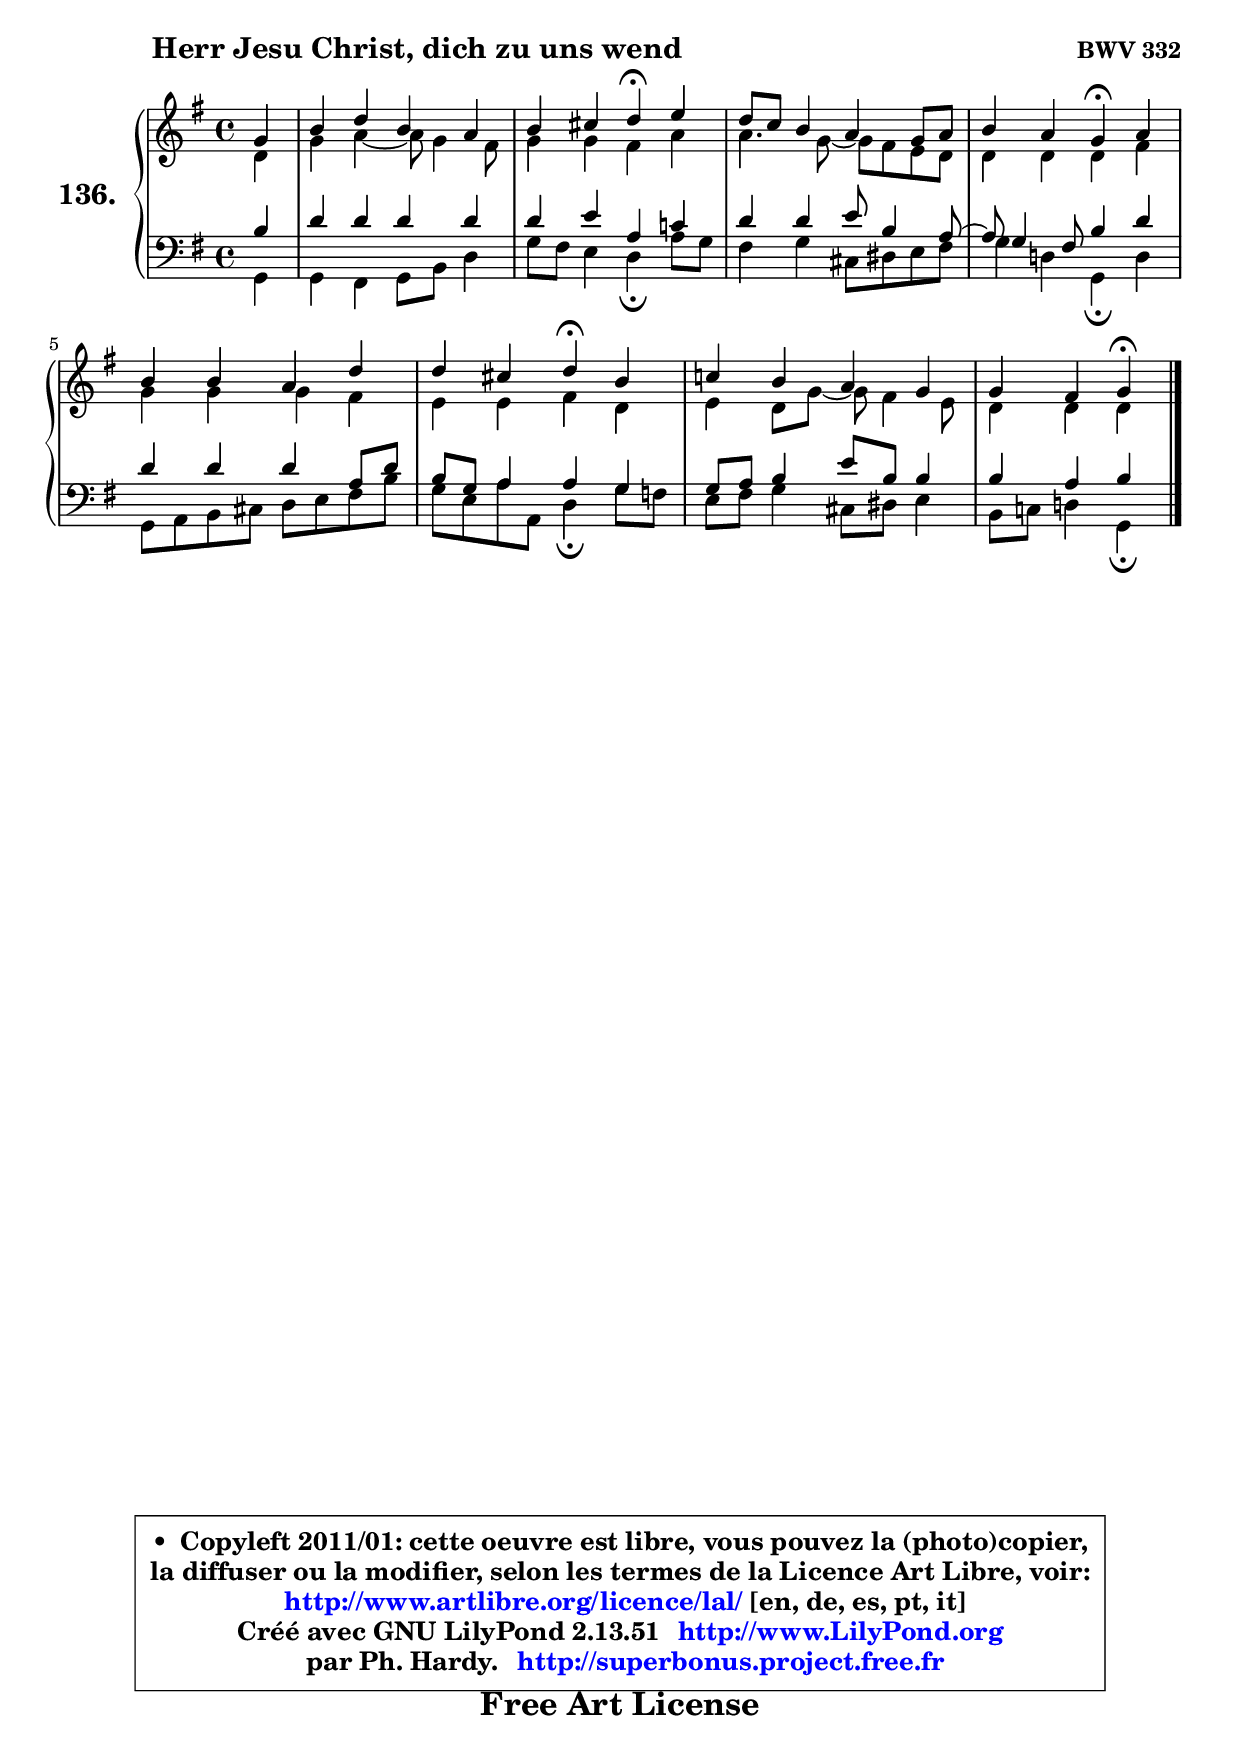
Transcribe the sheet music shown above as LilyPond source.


\version "2.13.51"

    \paper {
%	system-system-spacing #'padding = #0.1
%	score-system-spacing #'padding = #0.1
%	ragged-bottom = ##f
%	ragged-last-bottom = ##f
	}

    \header {
      opus = \markup { \bold "BWV 332" }
      piece = \markup { \hspace #9 \fontsize #2 \bold "Herr Jesu Christ, dich zu uns wend" }
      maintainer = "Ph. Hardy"
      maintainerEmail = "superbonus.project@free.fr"
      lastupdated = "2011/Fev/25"
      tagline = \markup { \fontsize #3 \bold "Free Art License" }
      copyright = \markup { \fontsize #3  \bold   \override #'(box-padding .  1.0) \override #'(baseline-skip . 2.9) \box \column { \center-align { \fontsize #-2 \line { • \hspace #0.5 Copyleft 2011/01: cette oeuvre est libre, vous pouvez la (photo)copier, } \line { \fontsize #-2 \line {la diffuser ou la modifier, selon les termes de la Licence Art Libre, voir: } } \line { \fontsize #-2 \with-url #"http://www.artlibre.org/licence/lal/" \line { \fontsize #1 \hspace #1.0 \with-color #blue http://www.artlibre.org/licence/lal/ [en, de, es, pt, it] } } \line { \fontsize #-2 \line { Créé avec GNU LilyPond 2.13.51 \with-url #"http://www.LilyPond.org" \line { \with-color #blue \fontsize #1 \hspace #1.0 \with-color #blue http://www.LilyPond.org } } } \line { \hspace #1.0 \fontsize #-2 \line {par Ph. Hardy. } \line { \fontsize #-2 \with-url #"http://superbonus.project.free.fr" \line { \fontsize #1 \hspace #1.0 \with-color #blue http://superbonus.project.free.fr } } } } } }

	  }

  guidemidi = {
        r4 |
        R1 |
        r2 \tempo 4 = 30 r4 \tempo 4 = 78 r4 |
        R1 |
        r2 \tempo 4 = 30 r4 \tempo 4 = 78 r4 |
        R1 |
        r2 \tempo 4 = 30 r4 \tempo 4 = 78 r4 |
        R1 |
        r2 \tempo 4 = 30 r4 
	}

  upper = {
	\time 4/4
	\key g \major
	\clef treble
	\partial 4
	\voiceOne
	<< { 
	% SOPRANO
	\set Voice.midiInstrument = "acoustic grand"
	\relative c'' {
        g4 |
        b4 d b a |
        b4 cis d\fermata e4 |
        d8 c b4 a g8 a |
        b4 a g\fermata a4 |
        b4 b a d |
        d4 cis d\fermata b4 |
        c!4 b a g |
        g4 fis g\fermata
        \bar "|."
	} % fin de relative
	}

	\context Voice="1" { \voiceTwo 
	% ALTO
	\set Voice.midiInstrument = "acoustic grand"
	\relative c' {
        d4 |
        g4 a4 ~ a8 g4 fis8 |
        g4 g fis a |
        a4. g8 ~ g fis e d |
        d4 d d fis |
        g4 g g fis |
        e4 e fis d |
        e4 d8 g ~ g fis4 e8 |
        d4 d d4
        \bar "|."
	} % fin de relative
	\oneVoice
	} >>
	}

    lower = {
	\time 4/4
	\key g \major
	\clef bass
	\partial 4
	\voiceOne
	<< { 
	% TENOR
	\set Voice.midiInstrument = "acoustic grand"
	\relative c' {
        b4 |
        d4 d d d |
        d4 e a, c! |
        d4 d e8 b4 a8 ~ |
	a8 g4 fis8 b4 d |
        d4 d d a8 d |
        b8 g a4 a g |
        g8 a b4 e8 b b4 |
        b4 a b
        \bar "|."
	} % fin de relative
	}
	\context Voice="1" { \voiceTwo 
	% BASS
	\set Voice.midiInstrument = "acoustic grand"
	\relative c {
        g4 |
        g4 fis g8 b d4 |
        g8 fis e4 d\fermata a'8 g |
        fis4 g cis,8 dis e fis |
        g4 d! g,\fermata d'4 |
        g,8 a b cis d e fis b |
        g8 e a a, d4\fermata g8 f |
        e8 fis g4 cis,8 dis e4 |
        b8 c! d!4 g,\fermata
        \bar "|."
	} % fin de relative
	\oneVoice
	} >>
	}


    \score { 

	\new PianoStaff <<
	\set PianoStaff.instrumentName = \markup { \bold \huge "136." }
	\new Staff = "upper" \upper
	\new Staff = "lower" \lower
	>>

    \layout {
%	ragged-last = ##f
	   }

         } % fin de score

  \score {
    \unfoldRepeats { << \guidemidi \upper \lower >> }
    \midi {
    \context {
     \Staff
      \remove "Staff_performer"
               }

     \context {
      \Voice
       \consists "Staff_performer"
                }

     \context { 
      \Score
      tempoWholesPerMinute = #(ly:make-moment 78 4)
		}
	    }
	}

